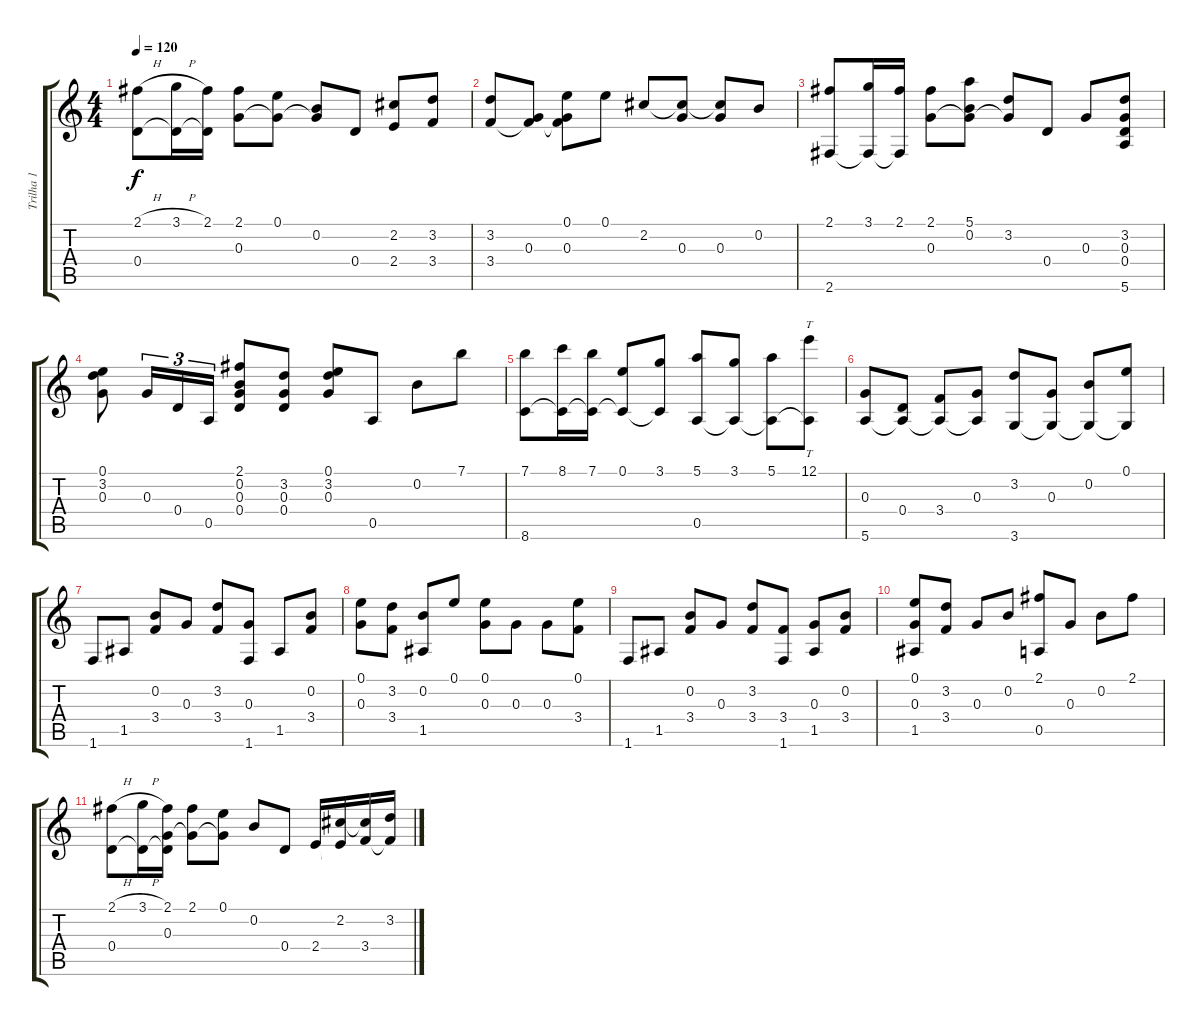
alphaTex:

\track ("Trilha 1" "Trilha 1") {instrument acousticguitarnylon}
\staff {score tabs}
\tuning (E4 B3 G3 D3 A2 E2) {hide}
\ts (4 4)
\tempo 120
\clef g2
\ks c
(2.1{h} 0.4).8{dy f instrument acousticguitarnylon} (3.1{h} 0.4{t}).16 (2.1 0.4{t}).16 (2.1 0.3).8 (0.1 0.3{t}).8 (0.2 0.3{t}).8 0.4.8 (2.2 2.4).8 (3.2 3.4).8 |
(3.2 3.4).8 (0.3 3.4{t}).8 (0.1 0.3 3.4{t}).8 0.1.8 2.2.8 (2.2{t} 0.3).8 (2.2{t} 0.3).8 0.2.8 |
(2.1 2.6).8 (3.1 2.6{t}).16 (2.1 2.6{t}).16 (2.1 0.3).8 (5.1 0.2 0.3{t}).8 (3.2 0.3{t}).8 0.4.8 0.3.8 (3.2 0.3 0.4 5.6).8 |
(0.1 3.2 0.3).8 0.3.16{tu (3 2)} 0.4.16{tu (3 2)} 0.5.16{tu (3 2)} (2.1 0.2 0.3 0.4).8 (3.2 0.3 0.4).8 (0.1 3.2 0.3).8 0.5.8 0.2.8 7.1.8 |
(7.1 8.6).8 (8.1 8.6{t}).16 (7.1 8.6{t}).16 (0.1 8.6{t}).8 (3.1 8.6{t}).8 (5.1 0.5).8 (3.1 0.5{t}).8 (5.1 0.5{t}).8 (12.1 0.5{t}).8{tt} |
(0.3 5.6).8 (0.4 5.6{t}).8 (3.4 5.6{t}).8 (0.3 5.6{t}).8 (3.2 3.6).8 (0.3 3.6{t}).8 (0.2 3.6{t}).8 (0.1 3.6{t}).8 |
1.6.8 1.5.8 (0.2 3.4).8 0.3.8 (3.2 3.4).8 (0.3 1.6).8 1.5.8 (0.2 3.4).8 |
(0.1 0.3).8 (3.2 3.4).8 (0.2 1.5).8 0.1.8 (0.1 0.3).8 0.3.8 0.3.8 (0.1 3.4).8 |
1.6.8 1.5.8 (0.2 3.4).8 0.3.8 (3.2 3.4).8 (3.4 1.6).8 (0.3 1.5).8 (0.2 3.4).8 |
(0.1 0.3 1.5).8 (3.2 3.4).8 0.3.8 0.2.8 (2.1 0.5).8 0.3.8 0.2.8 2.1.8 |
(2.1{h} 0.4).8 (3.1{h} 0.4{t}).16 (2.1 0.3 0.4{t}).16 (2.1 0.3{t}).8 (0.1 0.3{t}).8 0.2.8 0.4.8 2.4.16 (2.2 2.4{t}).16 (2.2{t} 3.4).16 (3.2 3.4{t}).16
